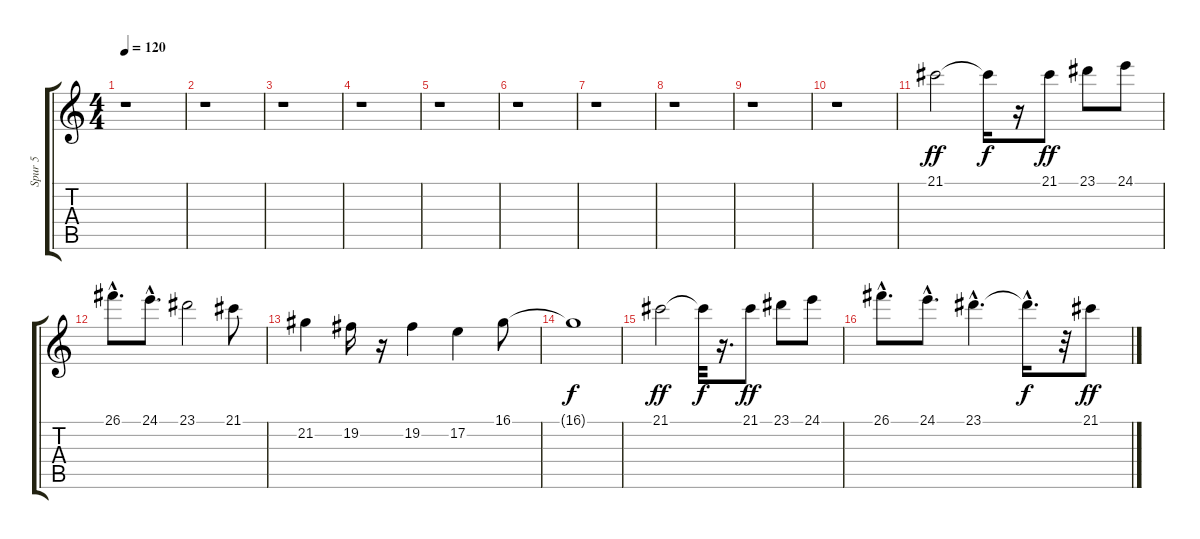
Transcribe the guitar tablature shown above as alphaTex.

\track ("Spur 5" "Spur 5") {instrument fx5brightness}
\staff {score tabs}
\tuning (E4 B3 G3 D3 A2 E2) {hide}
\ts (4 4)
\tempo 120
\clef g2
\ks c
r.1{dy f} |
r.1 |
r.1 |
r.1 |
r.1 |
r.1 |
r.1 |
r.1 |
r.1 |
r.1 |
21.1.2{dy ff} 21.1{t}.16{dy f} r.16 21.1.8{dy ff} 23.1.8 24.1.8 |
26.1{hac}.8{d} 24.1{hac}.8{d} 23.1.2 21.1.8 |
21.2.4 19.2.16 r.16 19.2.4 17.2.4 16.1.8 |
16.1{t}.1{dy f} |
21.1.2{dy ff} 21.1{t}.32{dy f} r.16{d} 21.1.8{dy ff} 23.1.8 24.1.8 |
26.1{hac}.8{d} 24.1{hac}.8{d} 23.1{hac}.4{d} 23.1{hac t}.16{d dy f} r.32 21.1.8{dy ff}
